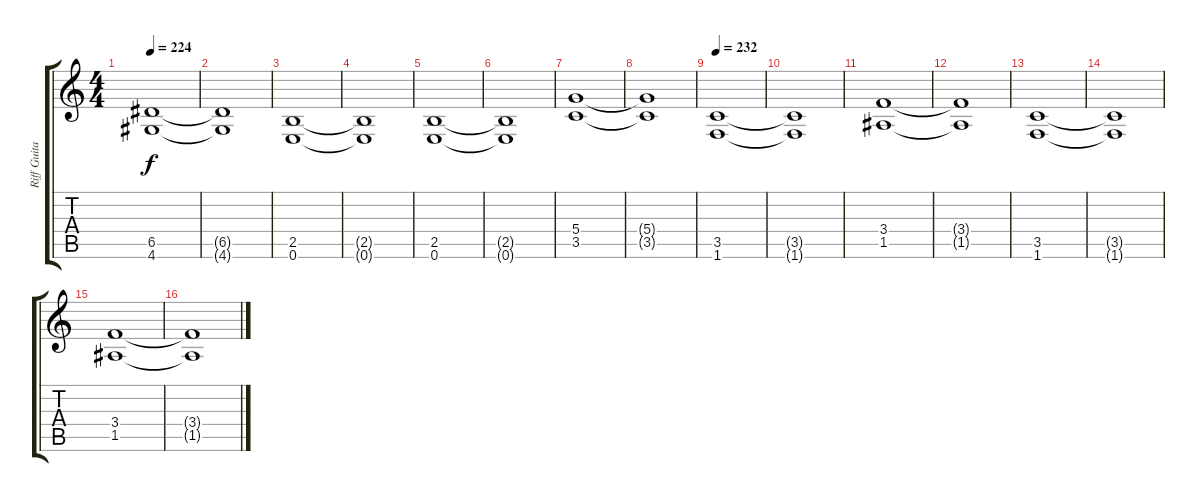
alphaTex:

\track ("Riff Guitar" "Riff Guita") {instrument overdrivenguitar}
\staff {score tabs}
\tuning (E4 B3 G3 D3 A2 E2) {hide}
\ts (4 4)
\tempo 224
\clef g2
\ks c
(6.5 4.6).1{dy f} |
(6.5{t} 4.6{t}).1 |
(2.5 0.6).1 |
(2.5{t} 0.6{t}).1 |
(2.5 0.6).1 |
(2.5{t} 0.6{t}).1 |
(5.4 3.5).1 |
(5.4{t} 3.5{t}).1 |
\tempo 232
(3.5 1.6).1 |
(3.5{t} 1.6{t}).1 |
(3.4 1.5).1 |
(3.4{t} 1.5{t}).1 |
(3.5 1.6).1 |
(3.5{t} 1.6{t}).1 |
(3.4 1.5).1 |
(3.4{t} 1.5{t}).1
